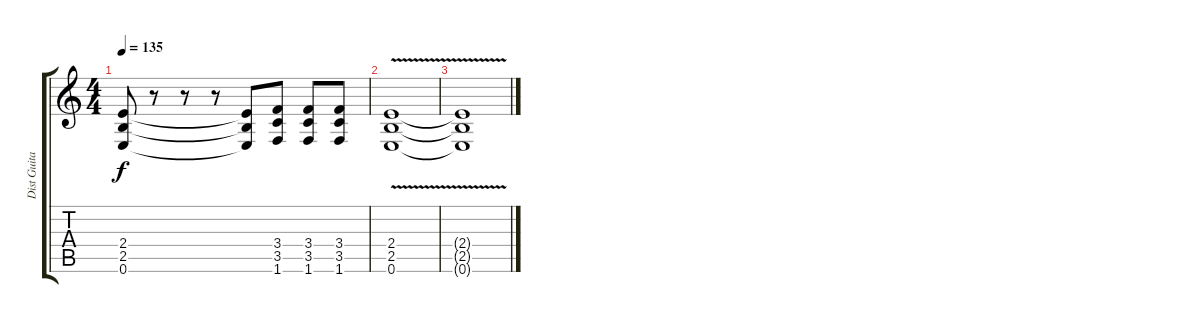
\track ("Dist Guitar" "Dist Guita") {instrument distortionguitar}
\staff {score tabs}
\tuning (E4 B3 G3 D3 A2 E2) {hide}
\ts (4 4)
\tempo 135
\clef g2
\ks c
(2.4 2.5 0.6).8{dy f} r.8 r.8 r.8 (2.4{t} 2.5{t} 0.6{t}).8 (3.4 3.5 1.6).8 (3.4 3.5 1.6).8 (3.4 3.5 1.6).8 |
(2.4 2.5 0.6{v}).1 |
(2.4{t} 2.5{t} 0.6{t}).1
